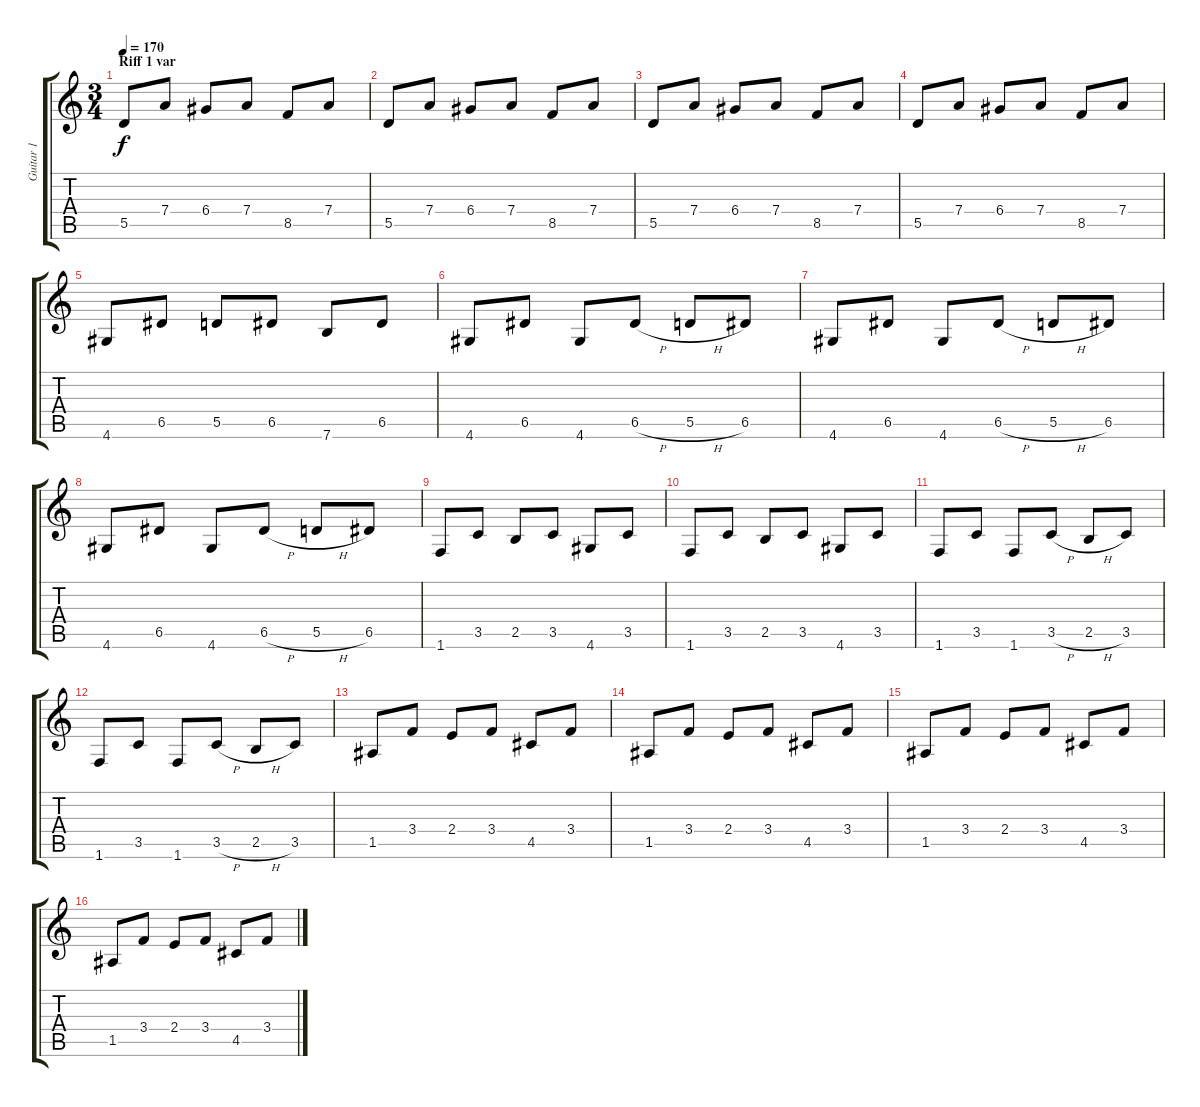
\track ("Guitar 1" "Guitar 1") {instrument distortionguitar}
\staff {score tabs}
\tuning (E4 B3 G3 D3 A2 E2) {hide}
\ts (3 4)
\section ("" "Riff 1 var")
\tempo 170
\clef g2
\ks c
5.5.8{dy f} 7.4.8 6.4.8 7.4.8 8.5.8 7.4.8 |
5.5.8 7.4.8 6.4.8 7.4.8 8.5.8 7.4.8 |
5.5.8 7.4.8 6.4.8 7.4.8 8.5.8 7.4.8 |
5.5.8 7.4.8 6.4.8 7.4.8 8.5.8 7.4.8 |
4.6.8 6.5.8 5.5.8 6.5.8 7.6.8 6.5.8 |
4.6.8 6.5.8 4.6.8 6.5{h}.8 5.5{h}.8 6.5.8 |
4.6.8 6.5.8 4.6.8 6.5{h}.8 5.5{h}.8 6.5.8 |
4.6.8 6.5.8 4.6.8 6.5{h}.8 5.5{h}.8 6.5.8 |
1.6.8 3.5.8 2.5.8 3.5.8 4.6.8 3.5.8 |
1.6.8 3.5.8 2.5.8 3.5.8 4.6.8 3.5.8 |
1.6.8 3.5.8 1.6.8 3.5{h}.8 2.5{h}.8 3.5.8 |
1.6.8 3.5.8 1.6.8 3.5{h}.8 2.5{h}.8 3.5.8 |
1.5.8 3.4.8 2.4.8 3.4.8 4.5.8 3.4.8 |
1.5.8 3.4.8 2.4.8 3.4.8 4.5.8 3.4.8 |
1.5.8 3.4.8 2.4.8 3.4.8 4.5.8 3.4.8 |
1.5.8 3.4.8 2.4.8 3.4.8 4.5.8 3.4.8
